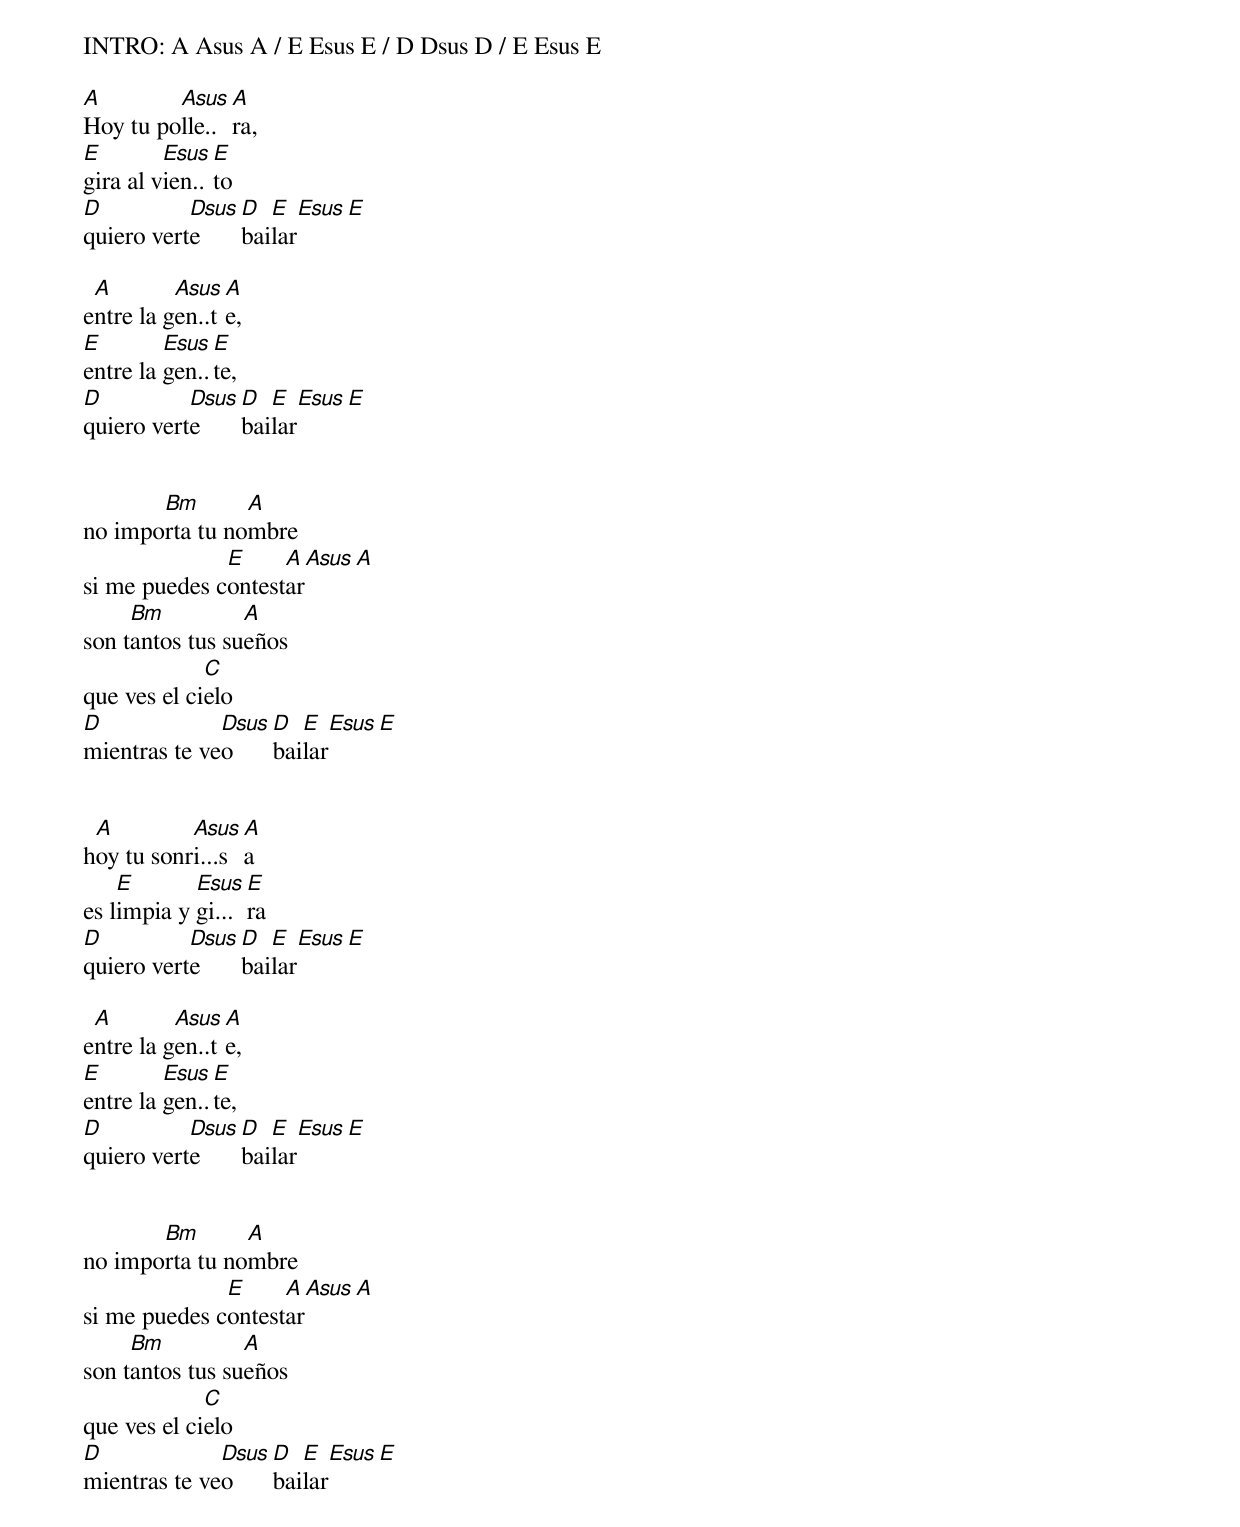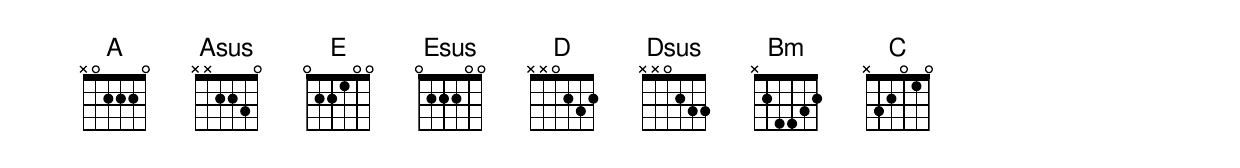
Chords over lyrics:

INTRO: A Asus A / E Esus E / D Dsus D / E Esus E

A        Asus A
Hoy tu polle..ra,
E        Esus E
gira al vien..to
D          Dsus D  E   Esus E
quiero verte    bailar

 A        Asus A
entre la gen..te,
E        Esus E
entre la gen..te,
D          Dsus D  E   Esus E
quiero verte    bailar


       Bm       A
no importa tu nombre
              E     A   Asus A
si me puedes contestar
     Bm          A
son tantos tus sueños
             C
que ves el cielo
D             Dsus D  E   Esus E
mientras te veo    bailar


 A         Asus A
hoy tu sonri...sa
    E       Esus E
es limpia y gi...ra
D          Dsus D  E   Esus E
quiero verte    bailar

 A        Asus A
entre la gen..te,
E        Esus E
entre la gen..te,
D          Dsus D  E   Esus E
quiero verte    bailar


       Bm       A
no importa tu nombre
              E     A   Asus A
si me puedes contestar
     Bm          A
son tantos tus sueños
             C
que ves el cielo
D             Dsus D  E   Esus E
mientras te veo    bailar
